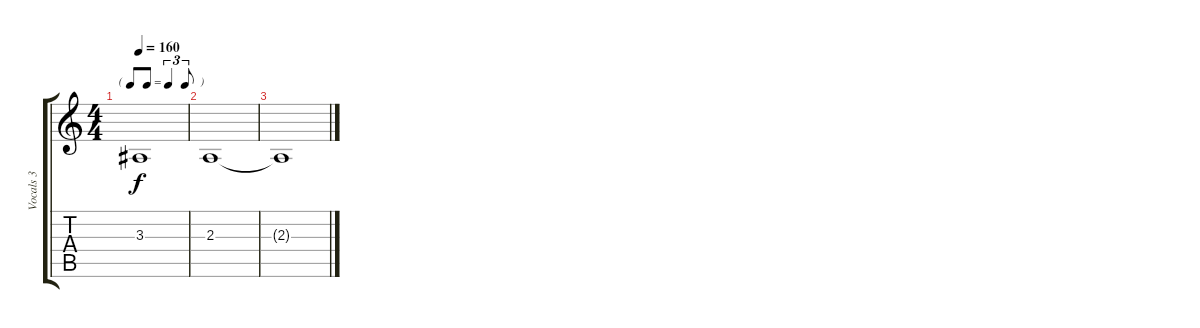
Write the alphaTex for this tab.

\track ("Vocals 3" "Vocals 3") {instrument lead2sawtooth}
\staff {score tabs}
\tuning (E4 B3 G3 D3 A2 E2) {hide}
\ts (4 4)
\tf triplet8th
\tempo 160
\clef g2
\ks c
3.3.1{dy f} |
2.3.1 |
2.3{t}.1
